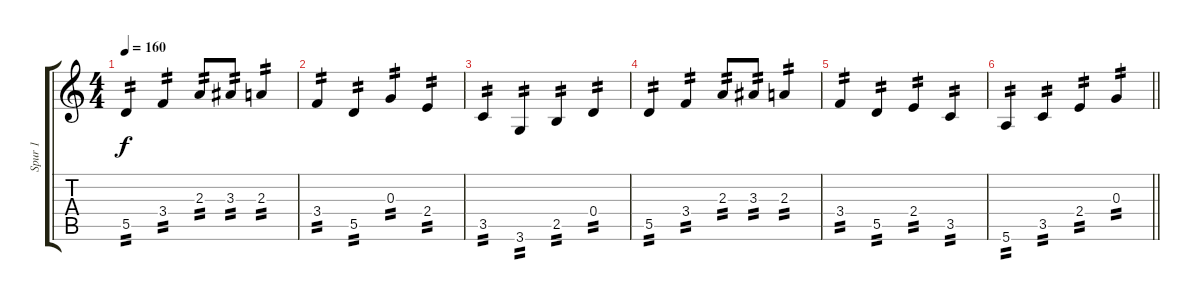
\track ("Spur 1" "Spur 1") {instrument distortionguitar}
\staff {score tabs}
\tuning (E4 B3 G3 D3 A2 E2) {hide}
\ts (4 4)
\tempo 160
\clef g2
\ks c
5.5.4{tp 2 dy f} 3.4.4{tp 2} 2.3.8{tp 2} 3.3.8{tp 2} 2.3.4{tp 2} |
3.4.4{tp 2} 5.5.4{tp 2} 0.3.4{tp 2} 2.4.4{tp 2} |
3.5.4{tp 2} 3.6.4{tp 2} 2.5.4{tp 2} 0.4.4{tp 2} |
5.5.4{tp 2} 3.4.4{tp 2} 2.3.8{tp 2} 3.3.8{tp 2} 2.3.4{tp 2} |
3.4.4{tp 2} 5.5.4{tp 2} 2.4.4{tp 2} 3.5.4{tp 2} |
\barLineRight lightlight
5.6.4{tp 2} 3.5.4{tp 2} 2.4.4{tp 2} 0.3.4{tp 2}
